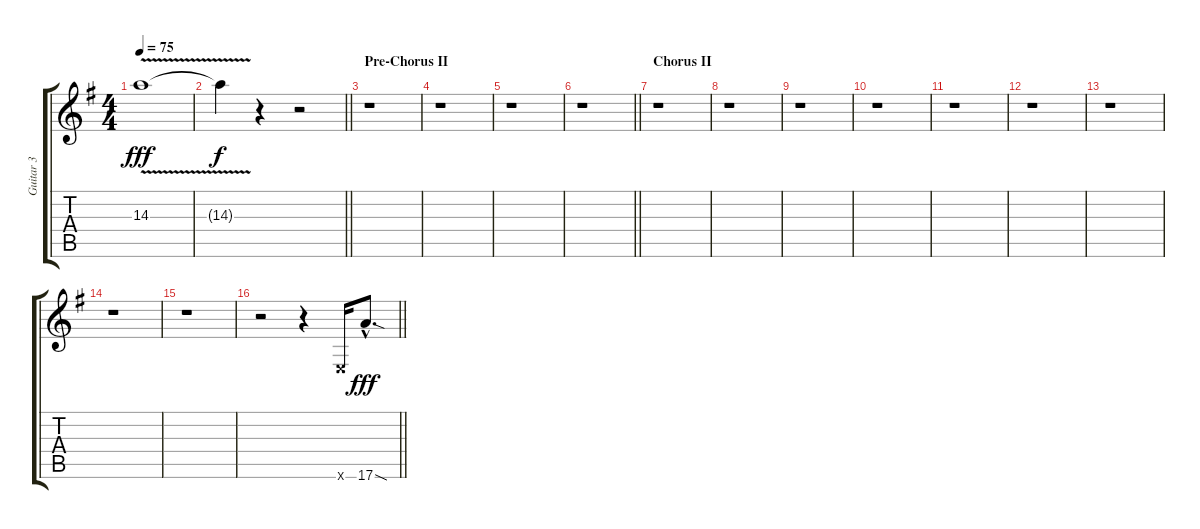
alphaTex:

\track ("Guitar 3" "Guitar 3") {instrument distortionguitar}
\staff {score tabs}
\tuning (E4 B3 G3 D3 A2 E2) {hide}
\ts (4 4)
\tempo 75
\clef g2
\ks g
14.3{v}.1{dy fff} |
\barLineRight lightlight
14.3{t}.4{dy f} r.4 r.2 |
\section ("" "Pre-Chorus II")
r.1 |
r.1 |
r.1 |
\barLineRight lightlight
r.1 |
\section ("" "Chorus II")
r.1 |
r.1 |
r.1 |
r.1 |
r.1 |
r.1 |
r.1 |
r.1 |
r.1 |
\barLineRight lightlight
r.2 r.4 0.6{x}.16 17.6{sod hac}.8{d dy fff}
